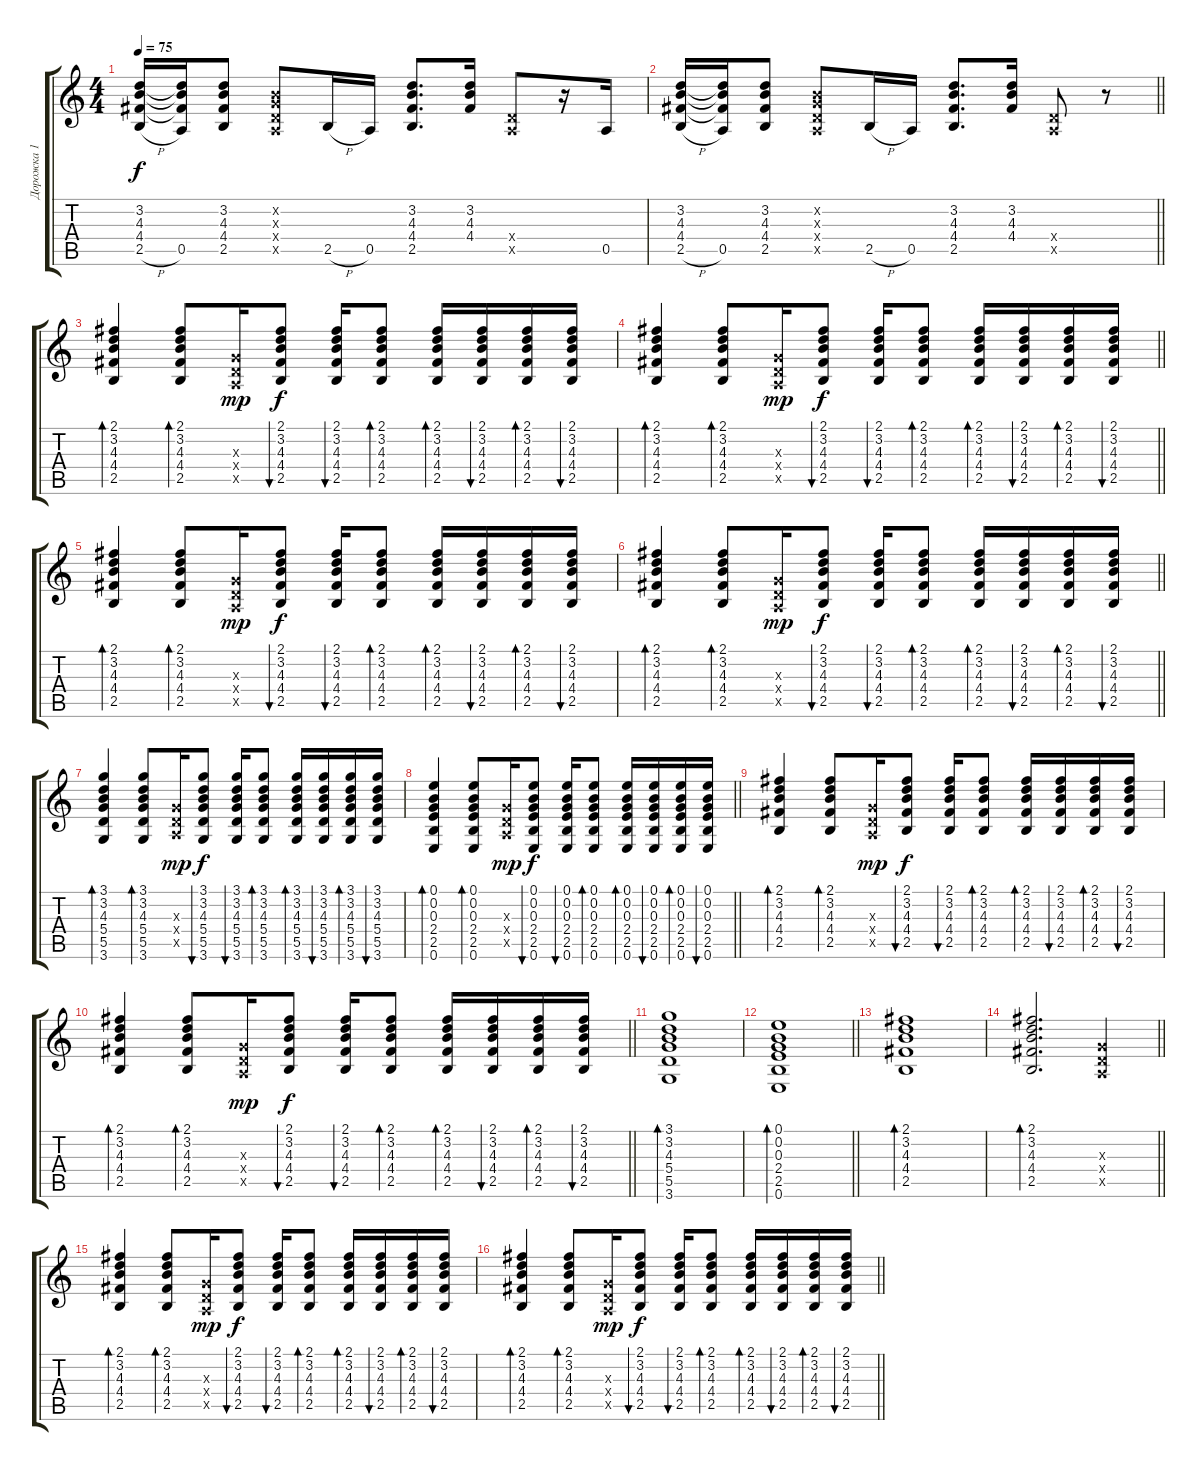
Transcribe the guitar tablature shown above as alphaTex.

\track ("Дорожка 1" "Дорожка 1") {instrument acousticguitarsteel}
\staff {score tabs}
\tuning (E4 B3 G3 D3 A2 E2) {hide}
\ts (4 4)
\tempo 75
\clef g2
\ks c
(3.2 4.3 4.4 2.5{h}).16{dy f} (3.2{t} 4.3{t} 4.4{t} 0.5).16 (3.2 4.3 4.4 2.5).8 (0.2{x} 0.3{x} 0.4{x} 0.5{x}).8 2.5{h}.16 0.5.16 (3.2 4.3 4.4 2.5).8{d} (3.2 4.3 4.4).16 (0.4{x} 0.5{x}).8 r.16 0.5.16 |
\barLineRight lightlight
(3.2 4.3 4.4 2.5{h}).16 (3.2{t} 4.3{t} 4.4{t} 0.5).16 (3.2 4.3 4.4 2.5).8 (0.2{x} 0.3{x} 0.4{x} 0.5{x}).8 2.5{h}.16 0.5.16 (3.2 4.3 4.4 2.5).8{d} (3.2 4.3 4.4).16 (0.4{x} 0.5{x}).8 r.8 |
(2.1 3.2 4.3 4.4 2.5).4{bd 30} (2.1 3.2 4.3 4.4 2.5).8{bd 30} (0.3{x} 0.4{x} 0.5{x}).16{dy mp} (2.1 3.2 4.3 4.4 2.5).8{bu 30 dy f} (2.1 3.2 4.3 4.4 2.5).16{bu 30} (2.1 3.2 4.3 4.4 2.5).8{bd 30} (2.1 3.2 4.3 4.4 2.5).16{bd 30} (2.1 3.2 4.3 4.4 2.5).16{bu 30} (2.1 3.2 4.3 4.4 2.5).16{bd 30} (2.1 3.2 4.3 4.4 2.5).16{bu 30} |
\barLineRight lightlight
(2.1 3.2 4.3 4.4 2.5).4{bd 30} (2.1 3.2 4.3 4.4 2.5).8{bd 30} (0.3{x} 0.4{x} 0.5{x}).16{dy mp} (2.1 3.2 4.3 4.4 2.5).8{bu 30 dy f} (2.1 3.2 4.3 4.4 2.5).16{bu 30} (2.1 3.2 4.3 4.4 2.5).8{bd 30} (2.1 3.2 4.3 4.4 2.5).16{bd 30} (2.1 3.2 4.3 4.4 2.5).16{bu 30} (2.1 3.2 4.3 4.4 2.5).16{bd 30} (2.1 3.2 4.3 4.4 2.5).16{bu 30} |
(2.1 3.2 4.3 4.4 2.5).4{bd 30} (2.1 3.2 4.3 4.4 2.5).8{bd 30} (0.3{x} 0.4{x} 0.5{x}).16{dy mp} (2.1 3.2 4.3 4.4 2.5).8{bu 30 dy f} (2.1 3.2 4.3 4.4 2.5).16{bu 30} (2.1 3.2 4.3 4.4 2.5).8{bd 30} (2.1 3.2 4.3 4.4 2.5).16{bd 30} (2.1 3.2 4.3 4.4 2.5).16{bu 30} (2.1 3.2 4.3 4.4 2.5).16{bd 30} (2.1 3.2 4.3 4.4 2.5).16{bu 30} |
\barLineRight lightlight
(2.1 3.2 4.3 4.4 2.5).4{bd 30} (2.1 3.2 4.3 4.4 2.5).8{bd 30} (0.3{x} 0.4{x} 0.5{x}).16{dy mp} (2.1 3.2 4.3 4.4 2.5).8{bu 30 dy f} (2.1 3.2 4.3 4.4 2.5).16{bu 30} (2.1 3.2 4.3 4.4 2.5).8{bd 30} (2.1 3.2 4.3 4.4 2.5).16{bd 30} (2.1 3.2 4.3 4.4 2.5).16{bu 30} (2.1 3.2 4.3 4.4 2.5).16{bd 30} (2.1 3.2 4.3 4.4 2.5).16{bu 30} |
(3.1 3.2 4.3 5.4 5.5 3.6).4{bd 30} (3.1 3.2 4.3 5.4 5.5 3.6).8{bd 30} (0.3{x} 0.4{x} 0.5{x}).16{dy mp} (3.1 3.2 4.3 5.4 5.5 3.6).8{bu 30 dy f} (3.1 3.2 4.3 5.4 5.5 3.6).16{bu 30} (3.1 3.2 4.3 5.4 5.5 3.6).8{bd 30} (3.1 3.2 4.3 5.4 5.5 3.6).16{bd 30} (3.1 3.2 4.3 5.4 5.5 3.6).16{bu 30} (3.1 3.2 4.3 5.4 5.5 3.6).16{bd 30} (3.1 3.2 4.3 5.4 5.5 3.6).16{bu 30} |
\barLineRight lightlight
(0.1 0.2 0.3 2.4 2.5 0.6).4{bd 30} (0.1 0.2 0.3 2.4 2.5 0.6).8{bd 30} (0.3{x} 0.4{x} 0.5{x}).16{dy mp} (0.1 0.2 0.3 2.4 2.5 0.6).8{bu 30 dy f} (0.1 0.2 0.3 2.4 2.5 0.6).16{bu 30} (0.1 0.2 0.3 2.4 2.5 0.6).8{bd 30} (0.1 0.2 0.3 2.4 2.5 0.6).16{bd 30} (0.1 0.2 0.3 2.4 2.5 0.6).16{bu 30} (0.1 0.2 0.3 2.4 2.5 0.6).16{bd 30} (0.1 0.2 0.3 2.4 2.5 0.6).16{bu 30} |
(2.1 3.2 4.3 4.4 2.5).4{bd 30} (2.1 3.2 4.3 4.4 2.5).8{bd 30} (0.3{x} 0.4{x} 0.5{x}).16{dy mp} (2.1 3.2 4.3 4.4 2.5).8{bu 30 dy f} (2.1 3.2 4.3 4.4 2.5).16{bu 30} (2.1 3.2 4.3 4.4 2.5).8{bd 30} (2.1 3.2 4.3 4.4 2.5).16{bd 30} (2.1 3.2 4.3 4.4 2.5).16{bu 30} (2.1 3.2 4.3 4.4 2.5).16{bd 30} (2.1 3.2 4.3 4.4 2.5).16{bu 30} |
\barLineRight lightlight
(2.1 3.2 4.3 4.4 2.5).4{bd 30} (2.1 3.2 4.3 4.4 2.5).8{bd 30} (0.3{x} 0.4{x} 0.5{x}).16{dy mp} (2.1 3.2 4.3 4.4 2.5).8{bu 30 dy f} (2.1 3.2 4.3 4.4 2.5).16{bu 30} (2.1 3.2 4.3 4.4 2.5).8{bd 30} (2.1 3.2 4.3 4.4 2.5).16{bd 30} (2.1 3.2 4.3 4.4 2.5).16{bu 30} (2.1 3.2 4.3 4.4 2.5).16{bd 30} (2.1 3.2 4.3 4.4 2.5).16{bu 30} |
(3.1 3.2 4.3 5.4 5.5 3.6).1{bd 30} |
\barLineRight lightlight
(0.1 0.2 0.3 2.4 2.5 0.6).1{bd 30} |
(2.1 3.2 4.3 4.4 2.5).1{bd 30} |
\barLineRight lightlight
(2.1 3.2 4.3 4.4 2.5).2{d bd 30} (0.3{x} 0.4{x} 0.5{x}).4 |
(2.1 3.2 4.3 4.4 2.5).4{bd 30} (2.1 3.2 4.3 4.4 2.5).8{bd 30} (0.3{x} 0.4{x} 0.5{x}).16{dy mp} (2.1 3.2 4.3 4.4 2.5).8{bu 30 dy f} (2.1 3.2 4.3 4.4 2.5).16{bu 30} (2.1 3.2 4.3 4.4 2.5).8{bd 30} (2.1 3.2 4.3 4.4 2.5).16{bd 30} (2.1 3.2 4.3 4.4 2.5).16{bu 30} (2.1 3.2 4.3 4.4 2.5).16{bd 30} (2.1 3.2 4.3 4.4 2.5).16{bu 30} |
\barLineRight lightlight
(2.1 3.2 4.3 4.4 2.5).4{bd 30} (2.1 3.2 4.3 4.4 2.5).8{bd 30} (0.3{x} 0.4{x} 0.5{x}).16{dy mp} (2.1 3.2 4.3 4.4 2.5).8{bu 30 dy f} (2.1 3.2 4.3 4.4 2.5).16{bu 30} (2.1 3.2 4.3 4.4 2.5).8{bd 30} (2.1 3.2 4.3 4.4 2.5).16{bd 30} (2.1 3.2 4.3 4.4 2.5).16{bu 30} (2.1 3.2 4.3 4.4 2.5).16{bd 30} (2.1 3.2 4.3 4.4 2.5).16{bu 30}
